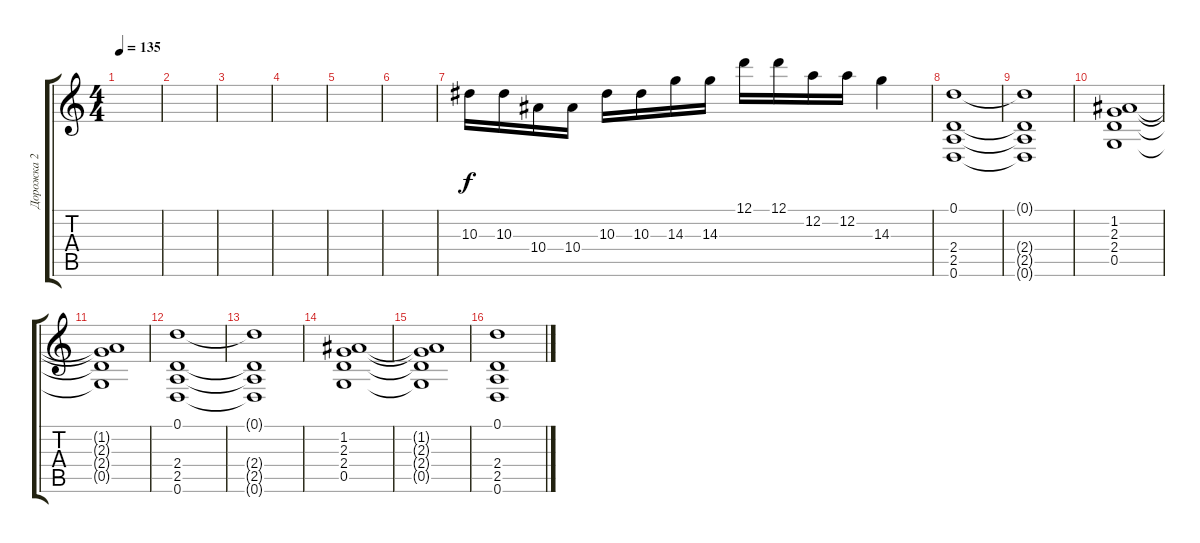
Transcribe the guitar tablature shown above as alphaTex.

\track ("Дорожка 2" "Дорожка 2") {instrument distortionguitar}
\staff {score tabs}
\tuning (D4 A3 F3 C3 G2 D2) {hide}
\ts (4 4)
\tempo 135
\clef g2
\ks c
|
|
|
|
|
|
10.3.16 10.3.16 10.4.16 10.4.16 10.3.16 10.3.16 14.3.16 14.3.16 12.1.16 12.1.16 12.2.16 12.2.16 14.3.4 |
(0.1 2.4 2.5 0.6).1 |
(0.1{t} 2.4{t} 2.5{t} 0.6{t}).1 |
(1.2 2.3 2.4 0.5).1 |
(1.2{t} 2.3{t} 2.4{t} 0.5{t}).1 |
(0.1 2.4 2.5 0.6).1 |
(0.1{t} 2.4{t} 2.5{t} 0.6{t}).1 |
(1.2 2.3 2.4 0.5).1 |
(1.2{t} 2.3{t} 2.4{t} 0.5{t}).1 |
(0.1 2.4 2.5 0.6).1
